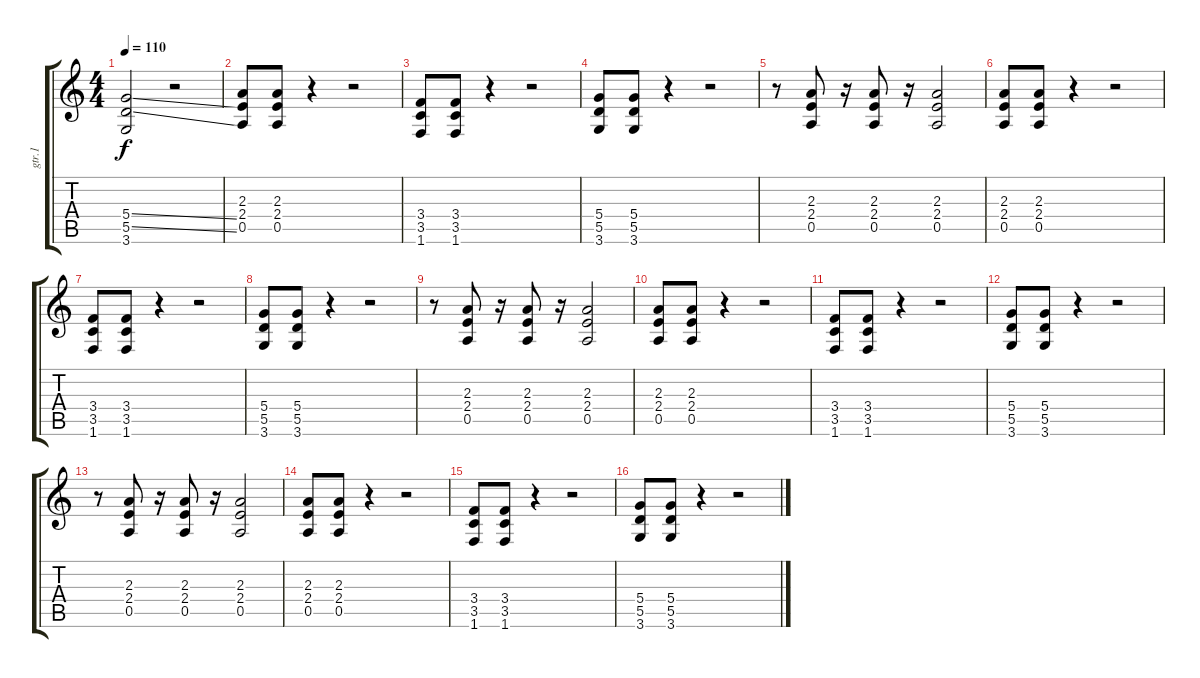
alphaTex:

\track ("gtr.1" "gtr.1") {instrument overdrivenguitar}
\staff {score tabs}
\tuning (E4 B3 G3 D3 A2 E2) {hide}
\ts (4 4)
\tempo 110
\clef g2
\ks c
(5.4{ss} 5.5{ss} 3.6).2{dy f} r.2 |
(2.3 2.4 0.5).8 (2.3 2.4 0.5).8 r.4 r.2 |
(3.4 3.5 1.6).8 (3.4 3.5 1.6).8 r.4 r.2 |
(5.4 5.5 3.6).8 (5.4 5.5 3.6).8 r.4 r.2 |
r.8 (2.3 2.4 0.5).8 r.16 (2.3 2.4 0.5).8 r.16 (2.3 2.4 0.5).2 |
(2.3 2.4 0.5).8 (2.3 2.4 0.5).8 r.4 r.2 |
(3.4 3.5 1.6).8 (3.4 3.5 1.6).8 r.4 r.2 |
(5.4 5.5 3.6).8 (5.4 5.5 3.6).8 r.4 r.2 |
r.8 (2.3 2.4 0.5).8 r.16 (2.3 2.4 0.5).8 r.16 (2.3 2.4 0.5).2 |
(2.3 2.4 0.5).8 (2.3 2.4 0.5).8 r.4 r.2 |
(3.4 3.5 1.6).8 (3.4 3.5 1.6).8 r.4 r.2 |
(5.4 5.5 3.6).8 (5.4 5.5 3.6).8 r.4 r.2 |
r.8 (2.3 2.4 0.5).8 r.16 (2.3 2.4 0.5).8 r.16 (2.3 2.4 0.5).2 |
(2.3 2.4 0.5).8 (2.3 2.4 0.5).8 r.4 r.2 |
(3.4 3.5 1.6).8 (3.4 3.5 1.6).8 r.4 r.2 |
(5.4 5.5 3.6).8 (5.4 5.5 3.6).8 r.4 r.2
